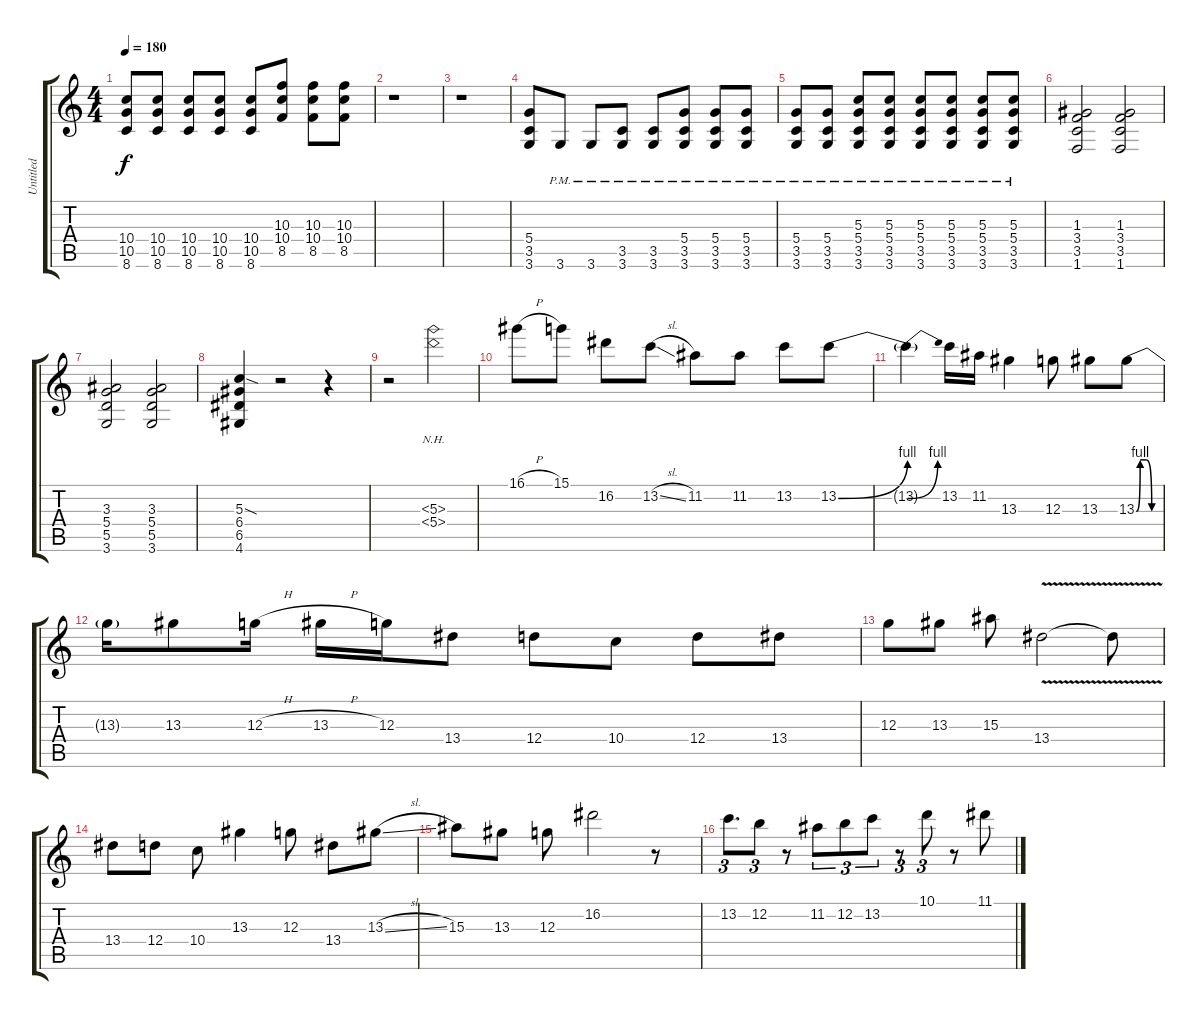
\track ("Untitled" "Untitled") {instrument distortionguitar}
\staff {score tabs}
\tuning (E4 B3 G3 D3 A2 E2) {hide}
\ts (4 4)
\tempo 180
\clef g2
\ks c
(10.4 10.5 8.6).8{dy f} (10.4 10.5 8.6).8 (10.4 10.5 8.6).8 (10.4 10.5 8.6).8 (10.4 10.5 8.6).8 (10.3 10.4 8.5).8 (10.3 10.4 8.5).8 (10.3 10.4 8.5).8 |
r.1 |
r.1 |
(5.4 3.5 3.6).8 3.6{pm}.8 3.6{pm}.8 (3.5{pm} 3.6{pm}).8 (3.5{pm} 3.6{pm}).8 (5.4{pm} 3.5{pm} 3.6{pm}).8 (5.4{pm} 3.5{pm} 3.6{pm}).8 (5.4{pm} 3.5{pm} 3.6{pm}).8 |
(5.4{pm} 3.5{pm} 3.6{pm}).8 (5.4{pm} 3.5{pm} 3.6{pm}).8 (5.3{pm} 5.4{pm} 3.5{pm} 3.6{pm}).8 (5.3{pm} 5.4{pm} 3.5{pm} 3.6{pm}).8 (5.3{pm} 5.4{pm} 3.5{pm} 3.6{pm}).8 (5.3{pm} 5.4{pm} 3.5{pm} 3.6{pm}).8 (5.3{pm} 5.4{pm} 3.5{pm} 3.6{pm}).8 (5.3{pm} 5.4{pm} 3.5{pm} 3.6{pm}).8 |
(1.3 3.4 3.5 1.6).2 (1.3 3.4 3.5 1.6).2 |
(3.3 5.4 5.5 3.6).2 (3.3 5.4 5.5 3.6).2 |
(5.3{sod} 6.4 6.5 4.6).4 r.2 r.4 |
r.2 (5.3{nh} 5.4{nh}).2 |
16.1{h}.8 15.1.8 16.2.8 13.2{sl}.8 11.2.8 11.2.8 13.2.8 13.2{be (bend 0 0 60 4)}.8 |
13.2{be (bend 0 0 60 4) t}.4 13.2{be (hold 40 0 60 0)}.16 11.2.16 13.3.4 12.3.8 13.3.8 13.3{be (custom 0 0 10 4 25 4 40 0 60 0)}.8 |
13.3{t}.16 13.3.8 12.3{h}.16 13.3{h}.16 12.3.16 13.4.8 12.4.8 10.4.8 12.4.8 13.4.8 |
12.3.8 13.3.8 15.3.8 13.4{v}.2 13.4{v t}.8 |
13.4.8 12.4.8 10.4.8 13.3.4 12.3.8 13.4.8 13.3{sl}.8 |
15.3.8 13.3.8 12.3.8 16.2.2 r.8 |
13.2.8{d tu (3 2)} 12.2.8{tu (3 2)} r.8 11.2.8{tu (3 2)} 12.2.8{tu (3 2)} 13.2.8{tu (3 2)} r.8{tu (3 2)} 10.1.8{tu (3 2)} r.8 11.1.8
